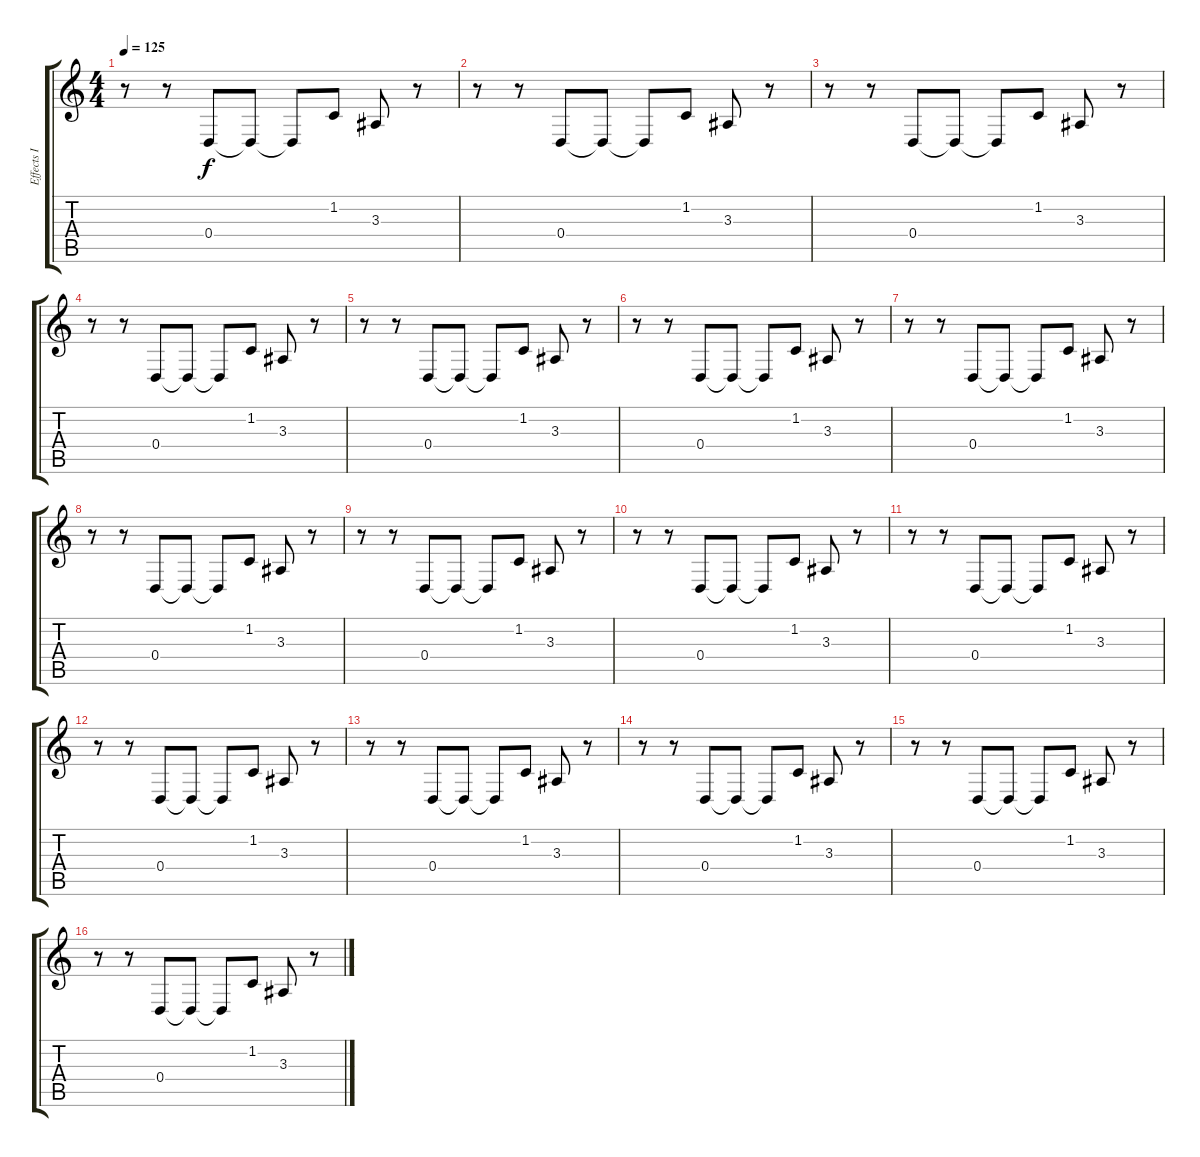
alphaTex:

\track ("Effects I" "Effects I") {instrument pad6metallic}
\staff {score tabs}
\tuning (E4 B3 G3 D3 A2 E2) {hide}
\ts (4 4)
\tempo 125
\clef g2
\ks c
r.8{dy f} r.8 0.4.8 0.4{t}.8 0.4{t}.8 1.2.8 3.3.8 r.8 |
r.8 r.8 0.4.8 0.4{t}.8 0.4{t}.8 1.2.8 3.3.8 r.8 |
r.8 r.8 0.4.8 0.4{t}.8 0.4{t}.8 1.2.8 3.3.8 r.8 |
r.8 r.8 0.4.8 0.4{t}.8 0.4{t}.8 1.2.8 3.3.8 r.8 |
r.8 r.8 0.4.8 0.4{t}.8 0.4{t}.8 1.2.8 3.3.8 r.8 |
r.8 r.8 0.4.8 0.4{t}.8 0.4{t}.8 1.2.8 3.3.8 r.8 |
r.8 r.8 0.4.8 0.4{t}.8 0.4{t}.8 1.2.8 3.3.8 r.8 |
r.8 r.8 0.4.8 0.4{t}.8 0.4{t}.8 1.2.8 3.3.8 r.8 |
r.8 r.8 0.4.8 0.4{t}.8 0.4{t}.8 1.2.8 3.3.8 r.8 |
r.8 r.8 0.4.8 0.4{t}.8 0.4{t}.8 1.2.8 3.3.8 r.8 |
r.8 r.8 0.4.8 0.4{t}.8 0.4{t}.8 1.2.8 3.3.8 r.8 |
r.8 r.8 0.4.8 0.4{t}.8 0.4{t}.8 1.2.8 3.3.8 r.8 |
r.8 r.8 0.4.8 0.4{t}.8 0.4{t}.8 1.2.8 3.3.8 r.8 |
r.8 r.8 0.4.8 0.4{t}.8 0.4{t}.8 1.2.8 3.3.8 r.8 |
r.8 r.8 0.4.8 0.4{t}.8 0.4{t}.8 1.2.8 3.3.8 r.8 |
r.8 r.8 0.4.8 0.4{t}.8 0.4{t}.8 1.2.8 3.3.8 r.8
